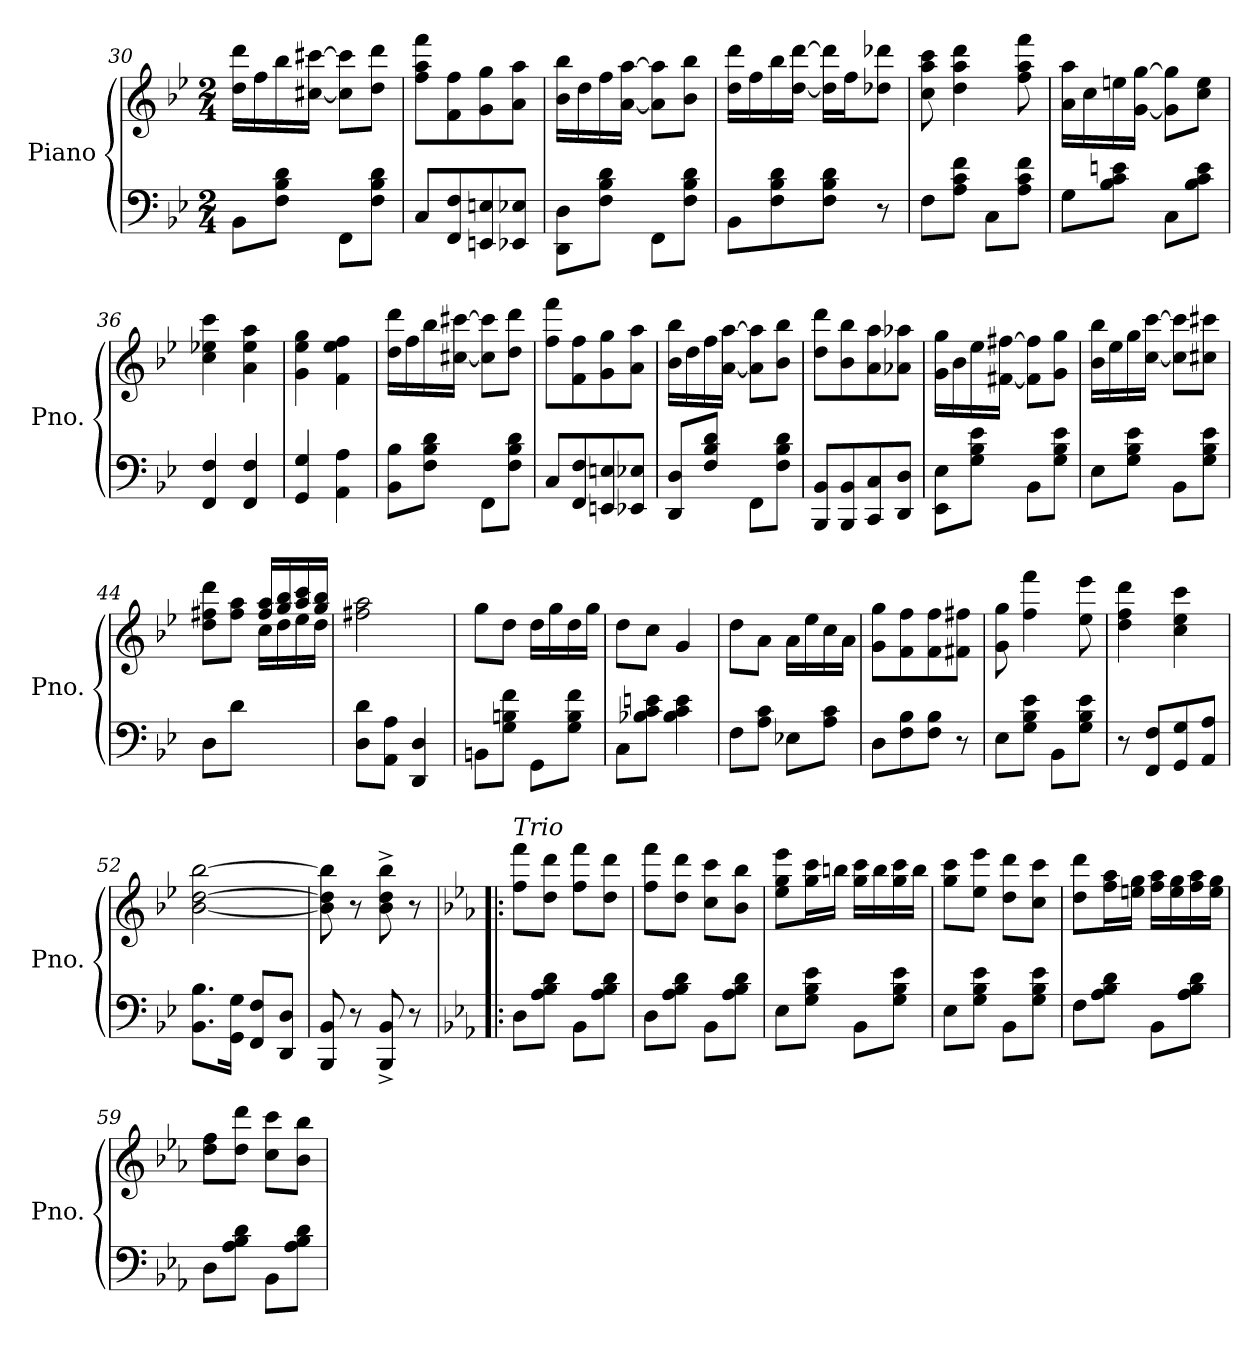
**kern	**kern
*part1	*part1
*staff2	*staff1
*I"Piano	*
*I'Pno.	*
*clefF4	*clefG2
*k[b-e-]	*k[b-e-]
*M2/4	*M2/4
=30	=30
8BB-\L	16dd\ 16ddd\LL
.	16ff\
8F\ 8B-\ 8d\J	16bb-\
.	[16cc#X\ [16ccc#X\JJ
8FF\L	8cc#\] 8ccc#\]L
8F\ 8B-\ 8d\J	8dd\ 8ddd\J
=31	=31
8C/L	8ff\ 8aa\ 8fff\L
8FF/ 8F/	8f\ 8ff\
8EEn/ 8En/	8g\ 8gg\
8EE-X/ 8E-X/J	8a\ 8aa\J
!!LO:LB:g=z
=32	=32
8DD\ 8D\L	16b-\ 16bb-\LL
.	16dd\
8F\ 8B-\ 8d\J	16ff\
.	[16a\ [16aa\JJ
8FF\L	8a\] 8aa\]L
8F\ 8B-\ 8d\J	8b-\ 8bb-\J
=33	=33
8BB-\L	16dd\ 16ddd\LL
.	16ff\
8F\ 8B-\ 8d\	16bb-\
.	[16dd\ [16ddd\JJ
8F\ 8B-\ 8d\J	16dd\] 16ddd\]LL
.	16ff\J
8r	8dd-X\ 8ddd-X\J
=34	=34
8F\L	8cc\ 8aa\ 8ccc\
8A\ 8c\ 8f\J	4dd\ 4aa\ 4ddd\
8C\L	.
8A\ 8c\ 8f\J	8ff\ 8aa\ 8fff\
=35	=35
8G\L	16a\ 16aa\LL
.	16cc\
8B-\ 8c\ 8en\J	16een\
.	[16g\ [16gg\JJ
8C\L	8g\] 8gg\]L
8B-\ 8c\ 8e\J	8cc\ 8ee\J
=36	=36
4FF/ 4F/	4cc\ 4ee-X\ 4ccc\
4FF/ 4F/	4a\ 4ee-\ 4aa\
=37	=37
4GG/ 4G/	4g\ 4ee-\ 4gg\
4AA\ 4A\	4f\ 4ee-\ 4ff\
!!LO:LB:g=z
=38	=38
8BB-\ 8B-\L	16dd\ 16ddd\LL
.	16ff\
8F\ 8B-\ 8d\J	16bb-\
.	[16cc#X\ [16ccc#X\JJ
8FF\L	8cc#\] 8ccc#\]L
8F\ 8B-\ 8d\J	8dd\ 8ddd\J
=39	=39
8C/L	8ff\ 8fff\L
8FF/ 8F/	8f\ 8ff\
8EEn/ 8En/	8g\ 8gg\
8EE-X/ 8E-X/J	8a\ 8aa\J
=40	=40
8DD/ 8D/L	16b-\ 16bb-\LL
.	16dd\
8F/ 8B-/ 8d/J	16ff\
.	[16a\ [16aa\JJ
8FF\L	8a\] 8aa\]L
8F\ 8B-\ 8d\J	8b-\ 8bb-\J
=41	=41
8BBB-/ 8BB-/L	8dd\ 8ddd\L
8BBB-/ 8BB-/	8b-\ 8bb-\
8CC/ 8C/	8a\ 8aa\
8DD/ 8D/J	8a-X\ 8aa-X\J
=42	=42
8EE-\ 8E-\L	16g\ 16gg\LL
.	16b-\
8G\ 8B-\ 8e-\J	16ee-\
.	[16f#X\ [16ff#X\JJ
8BB-\L	8f#\] 8ff#\]L
8G\ 8B-\ 8e-\J	8g\ 8gg\J
!!LO:LB:g=z
=43	=43
8E-\L	16b-\ 16bb-\LL
.	16ee-\
8G\ 8B-\ 8e-\J	16gg\
.	[16cc\ [16ccc\JJ
8BB-\L	8cc\] 8ccc\]L
8G\ 8B-\ 8e-\J	8cc#X\ 8ccc#X\J
=44	=44
*	*^
8D\L	8dd\ 8ff#X\ 8ddd\L	4ryy
8d\J	8ff#\ 8aa\J	.
4ryy	16ff#/ 16aa/LL	16cc\LL
.	16gg/ 16bb-/	16dd\
.	16aa/ 16ccc/	16ee-\
.	16gg/ 16bb-/JJ	16dd\JJ
*	*v	*v
=45	=45
8D\ 8d\L	2ff#X\ 2aa\
8AA\ 8A\J	.
4DD/ 4D/	.
=46	=46
8BBn\L	8gg\L
8G\ 8Bn\ 8f\J	8dd\J
8GG\L	16dd\LL
.	16gg\
8G\ 8B\ 8f\J	16dd\
.	16gg\JJ
=47	=47
8C\L	8dd\L
8B-X\ 8c\ 8en\J	8cc\J
4B-\ 4c\ 4e\	4g/
!!LO:LB:g=z
=48	=48
8F\L	8dd\L
8A\ 8c\J	8a\J
8E-X\L	16a\LL
.	16ee-\
8A\ 8c\J	16cc\
.	16a\JJ
=49	=49
8D\L	8g\ 8gg\L
8F\ 8B-\	8f\ 8ff\
8F\ 8B-\J	8f\ 8ff\
8r	8f#X\ 8ff#X\J
=50	=50
8E-\L	8g\ 8gg\
8G\ 8B-\ 8e-\J	4ff\ 4fff\
8BB-\L	.
8G\ 8B-\ 8e-\J	8ee-\ 8eee-\
=51	=51
8r	4dd\ 4ff\ 4ddd\
8FF/ 8F/L	.
8GG/ 8G/	4cc\ 4ee-\ 4ccc\
8AA/ 8A/J	.
=52	=52
8.BB-\ 8.B-\L	[2b-\ [2dd\ [2bb-\
16GG\ 16G\Jk	.
8FF/ 8F/L	.
8DD/ 8D/J	.
=53	=53
8BBB-/ 8BB-/	8b-\] 8dd\] 8bb-\]
8r	8r
8BBB-/^ 8BB-/^	8b-\^ 8dd\^ 8bb-\^
8r	8r
!!LO:PB:g=z
=54!|:	=54!|:
*k[b-e-a-]	*k[b-e-a-]
!	!LO:TX:a:i:t=Trio
8D\L	8ff\ 8fff\L
8A-\ 8B-\ 8d\J	8dd\ 8ddd\J
8BB-\L	8ff\ 8fff\L
8A-\ 8B-\ 8d\J	8dd\ 8ddd\J
=55	=55
8D\L	8ff\ 8fff\L
8A-\ 8B-\ 8d\J	8dd\ 8ddd\J
8BB-\L	8cc\ 8ccc\L
8A-\ 8B-\ 8d\J	8b-\ 8bb-\J
=56	=56
8E-\L	8ee-\ 8gg\ 8eee-\L
8G\ 8B-\ 8e-\J	16gg\ 16ccc\L
.	16bbn\JJ
8BB-\L	16gg\ 16ccc\LL
.	16bb\
8G\ 8B-\ 8e-\J	16gg\ 16ccc\
.	16bb\JJ
=57	=57
8E-\L	8gg\ 8ccc\L
8G\ 8B-\ 8e-\J	8ee-\ 8eee-\J
8BB-\L	8dd\ 8ddd\L
8G\ 8B-\ 8e-\J	8cc\ 8ccc\J
!!LO:LB:g=z
=58	=58
8F\L	8dd\ 8ddd\L
8A-\ 8B-\ 8d\J	16ff\ 16aa-\L
.	16een\ 16gg\JJ
8BB-\L	16ff\ 16aa-\LL
.	16ee\ 16gg\
8A-\ 8B-\ 8d\J	16ff\ 16aa-\
.	16ee\ 16gg\JJ
=59	=59
8D\L	8dd\ 8ff\L
8A-\ 8B-\ 8d\J	8dd\ 8ddd\J
8BB-\L	8cc\ 8ccc\L
8A-\ 8B-\ 8d\J	8b-\ 8bb-\J
=	=
*-	*-
